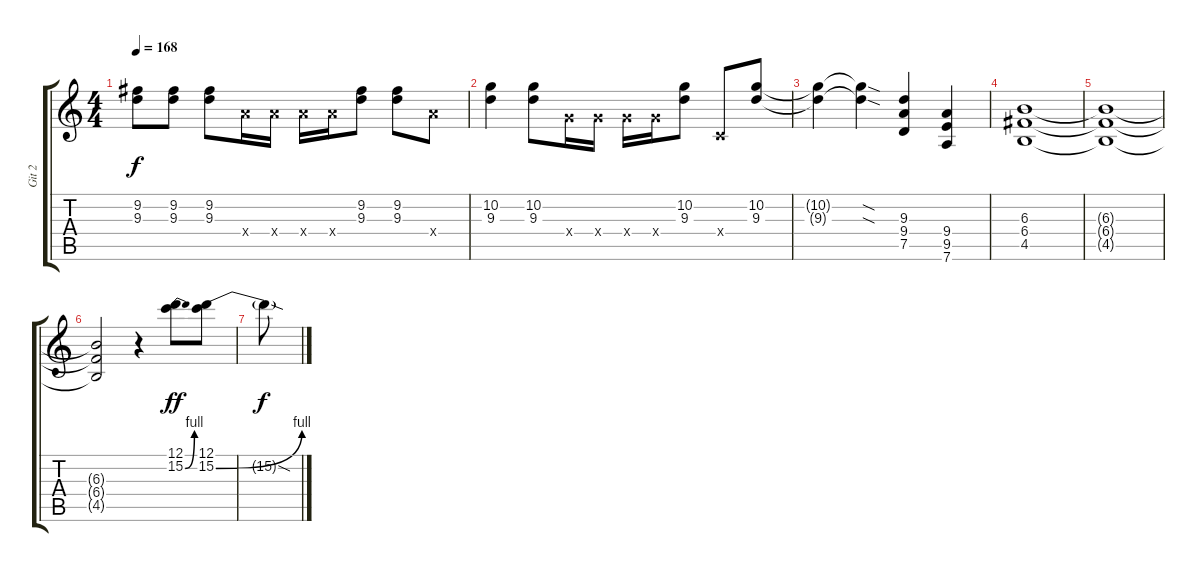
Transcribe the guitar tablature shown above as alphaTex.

\track ("Git 2" "Git 2") {instrument overdrivenguitar}
\staff {score tabs}
\tuning (D4 A3 F3 C3 G2 D2) {hide}
\ts (4 4)
\tempo 168
\clef g2
\ks c
(9.2{t} 9.3{t}).8{dy f} (9.2 9.3).8 (9.2 9.3).8 9.4{x}.16 9.4{x}.16 9.4{x}.16 9.4{x}.16 (9.2 9.3).8 (9.2 9.3).8 9.4{x}.8 |
(10.2 9.3).4 (10.2 9.3).8 7.4{x}.16 7.4{x}.16 7.4{x}.16 7.4{x}.16 (10.2 9.3).8 0.4{x}.8 (10.2 9.3).8 |
(10.2{t} 9.3{t}).4 (10.2{sod t} 9.3{sod t}).4 (9.3 9.4 7.5).4 (9.4 9.5 7.6).4 |
(6.3 6.4 4.5).1 |
(6.3{t} 6.4{t} 4.5{t}).1 |
(6.3{t} 6.4{t} 4.5{t}).2 r.4 (12.1 15.2{be (bend 0 0 60 4)}).8{dy ff} (12.1 15.2{be (bend 0 0 60 4)}).8 |
15.2{sod t}.8{dy f}
